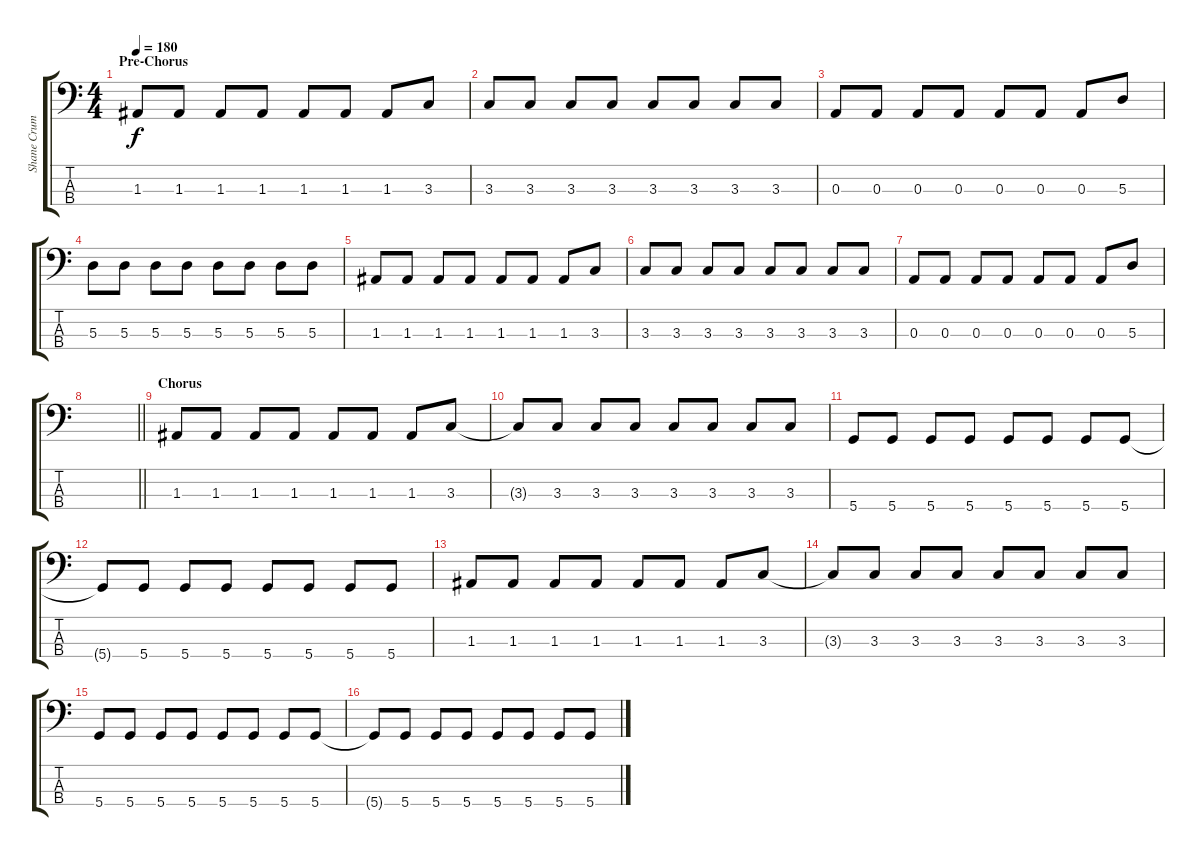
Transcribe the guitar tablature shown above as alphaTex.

\track ("Shane Crump - Bass" "Shane Crum") {instrument electricbassfinger}
\staff {score tabs}
\tuning (G2 D2 A1 D1) {hide}
\ts (4 4)
\section ("" "Pre-Chorus")
\tempo 180
\clef f4
\ks c
1.3.8{dy f} 1.3.8 1.3.8 1.3.8 1.3.8 1.3.8 1.3.8 3.3.8 |
3.3.8 3.3.8 3.3.8 3.3.8 3.3.8 3.3.8 3.3.8 3.3.8 |
0.3.8 0.3.8 0.3.8 0.3.8 0.3.8 0.3.8 0.3.8 5.3.8 |
5.3.8 5.3.8 5.3.8 5.3.8 5.3.8 5.3.8 5.3.8 5.3.8 |
1.3.8 1.3.8 1.3.8 1.3.8 1.3.8 1.3.8 1.3.8 3.3.8 |
3.3.8 3.3.8 3.3.8 3.3.8 3.3.8 3.3.8 3.3.8 3.3.8 |
0.3.8 0.3.8 0.3.8 0.3.8 0.3.8 0.3.8 0.3.8 5.3.8 |
\barLineRight lightlight
|
\section ("" "Chorus")
1.3.8 1.3.8 1.3.8 1.3.8 1.3.8 1.3.8 1.3.8 3.3.8 |
3.3{t}.8 3.3.8 3.3.8 3.3.8 3.3.8 3.3.8 3.3.8 3.3.8 |
5.4.8 5.4.8 5.4.8 5.4.8 5.4.8 5.4.8 5.4.8 5.4.8 |
5.4{t}.8 5.4.8 5.4.8 5.4.8 5.4.8 5.4.8 5.4.8 5.4.8 |
1.3.8 1.3.8 1.3.8 1.3.8 1.3.8 1.3.8 1.3.8 3.3.8 |
3.3{t}.8 3.3.8 3.3.8 3.3.8 3.3.8 3.3.8 3.3.8 3.3.8 |
5.4.8 5.4.8 5.4.8 5.4.8 5.4.8 5.4.8 5.4.8 5.4.8 |
5.4{t}.8 5.4.8 5.4.8 5.4.8 5.4.8 5.4.8 5.4.8 5.4.8
